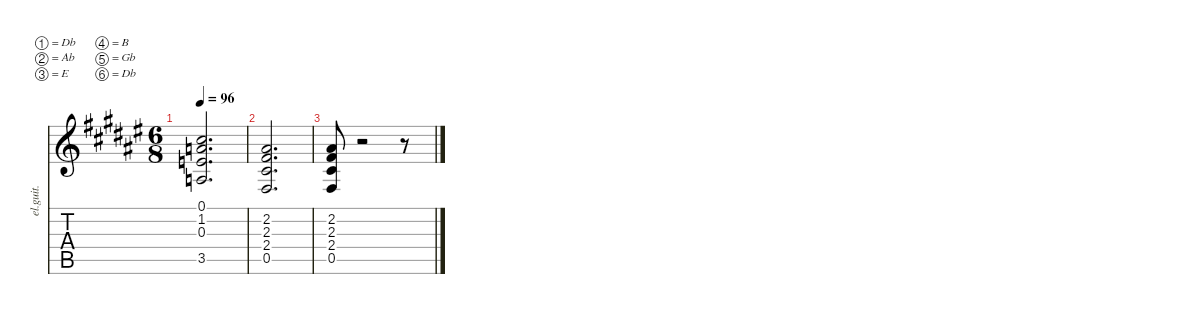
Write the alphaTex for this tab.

\defaultSystemsLayout 4
\hideDynamics
\bracketExtendMode nobrackets
\otherSystemsTrackNameOrientation horizontal
\track ("Guitar 2" "el.guit.") {mute instrument electricguitarclean}
\staff {score tabs}
\tuning (Db4 Ab3 E3 B2 Gb2 Db2)
\ts (6 8)
\tempo 96
\clef g2
\ks f#
(3.5{t acc forcenatural} 0.3{t acc forcenatural} 1.2{t acc forcenatural} 0.1{t acc #}).2{d dy mf beam Up} |
(0.5{acc #} 2.4{acc #} 2.3{acc #} 2.2{acc #}).2{d beam Up} |
(0.5{acc #} 2.4{acc #} 2.3{acc #} 2.2{acc #}).8{beam Up} r.2{beam Up} r.8{beam Up}
